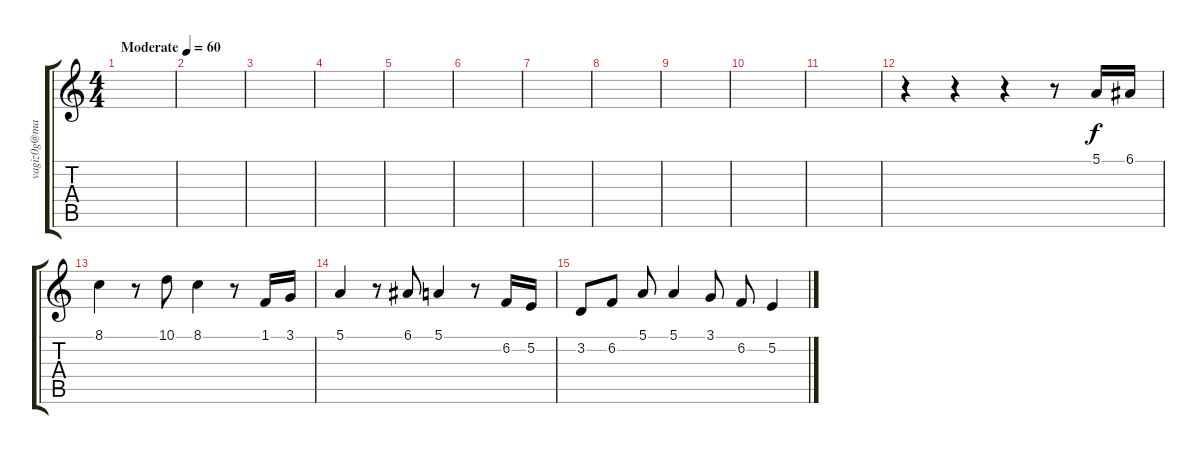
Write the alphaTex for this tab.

\track ("" "vagiz0g@ma") {instrument shakuhachi}
\staff {score tabs}
\tuning (E4 B3 G3 D3 A2 E2) {hide}
\ts (4 4)
\tempo (60 "Moderate")
\clef g2
\ks c
|
|
|
|
|
|
|
|
|
|
|
r.4 r.4 r.4 r.8 5.1.16 6.1.16 |
8.1.4 r.8 10.1.8 8.1.4 r.8 1.1.16 3.1.16 |
5.1.4 r.8 6.1.8 5.1.4 r.8 6.2.16 5.2.16 |
3.2.8 6.2.8 5.1.8 5.1.4 3.1.8 6.2.8 5.2.4
